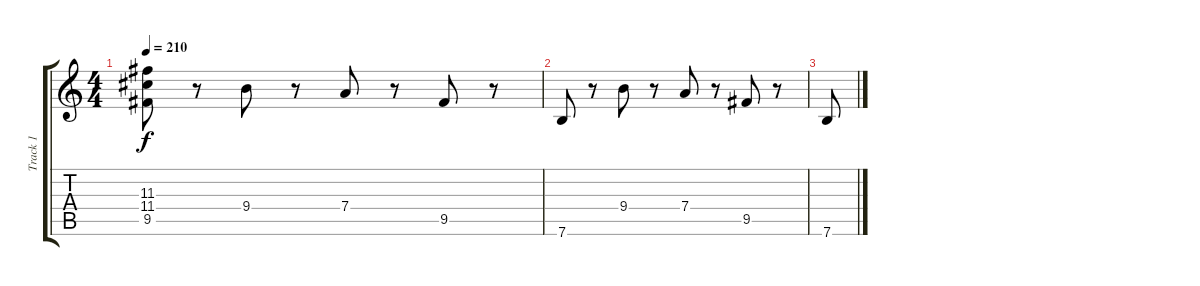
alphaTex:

\track ("Track 1" "Track 1") {instrument overdrivenguitar}
\staff {score tabs}
\tuning (E4 B3 G3 D3 A2 E2) {hide}
\ts (4 4)
\tempo 210
\clef g2
\ks c
(11.3 11.4 9.5).8{dy f} r.8 9.4.8 r.8 7.4.8 r.8 9.5.8 r.8 |
7.6.8 r.8 9.4.8 r.8 7.4.8 r.8 9.5.8 r.8 |
7.6.8
